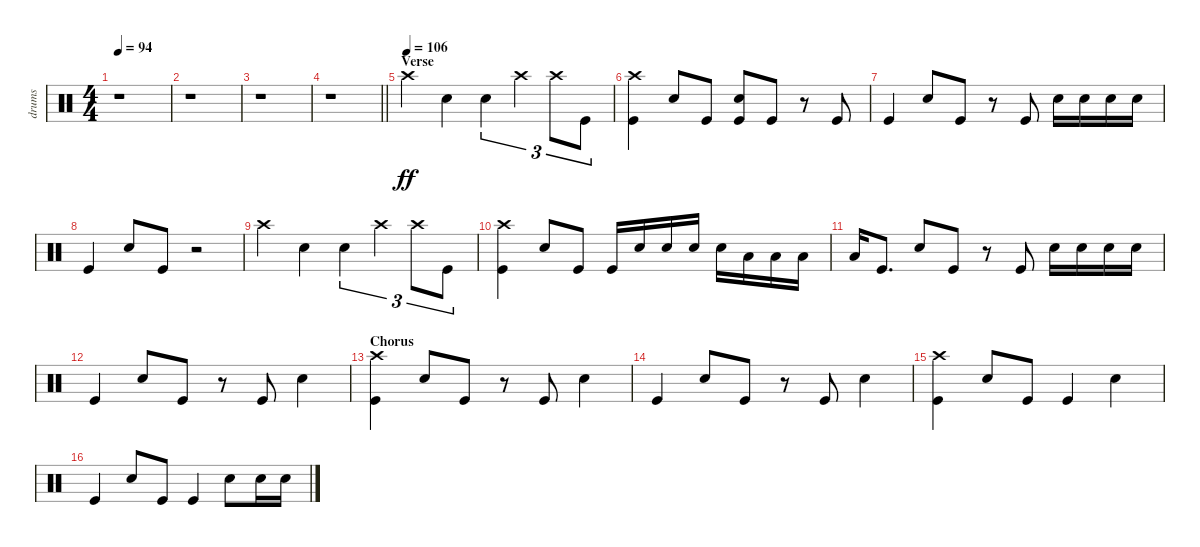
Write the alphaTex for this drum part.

\track ("drums" "drums") {instrument percussion}
\staff {score}
\articulation defaults
\ts (4 4)
\tempo 94
\clef neutral
\ks c
r.1{dy ff} |
r.1 |
r.1 |
\barLineRight lightlight
r.1 |
\section ("" "Verse")
\tempo (106)
"Crash high (hit)".4 "Snare (hit) 2".4 "Snare (hit) 2".4{tu (3 2)} "Crash high (hit)".4{tu (3 2)} "Crash high (hit)".8{tu (3 2)} "Kick (hit)".8{tu (3 2)} |
("Crash high (hit)" "Kick (hit)").4 "Snare (hit) 2".8 "Kick (hit)".8 ("Snare (hit) 2" "Kick (hit)").8 "Kick (hit)".8 r.8 "Kick (hit)".8 |
"Kick (hit)".4 "Snare (hit) 2".8 "Kick (hit)".8 r.8 "Kick (hit)".8 "Snare (hit) 2".16 "Snare (hit) 2".16 "Snare (hit) 2".16 "Snare (hit) 2".16 |
"Kick (hit)".4 "Snare (hit) 2".8 "Kick (hit)".8 r.2 |
"Crash high (hit)".4 "Snare (hit) 2".4 "Snare (hit) 2".4{tu (3 2)} "Crash high (hit)".4{tu (3 2)} "Crash high (hit)".8{tu (3 2)} "Kick (hit)".8{tu (3 2)} |
("Crash high (hit)" "Kick (hit)").4 "Snare (hit) 2".8 "Kick (hit)".8 "Kick (hit)".16 "Snare (hit) 2".16 "Snare (hit) 2".16 "Snare (hit) 2".16 "Snare (hit) 2".16 "Low Tom (hit)".16 "Low Tom (hit)".16 "Low Tom (hit)".16 |
"Low Tom (hit)".16 "Kick (hit)".8{d} "Snare (hit) 2".8 "Kick (hit)".8 r.8 "Kick (hit)".8 "Snare (hit) 2".16 "Snare (hit) 2".16 "Snare (hit) 2".16 "Snare (hit) 2".16 |
"Kick (hit)".4 "Snare (hit) 2".8 "Kick (hit)".8 r.8 "Kick (hit)".8 "Snare (hit) 2".4 |
\section ("" "Chorus")
("Crash high (hit)" "Kick (hit)").4 "Snare (hit) 2".8 "Kick (hit)".8 r.8 "Kick (hit)".8 "Snare (hit) 2".4 |
"Kick (hit)".4 "Snare (hit) 2".8 "Kick (hit)".8 r.8 "Kick (hit)".8 "Snare (hit) 2".4 |
("Crash high (hit)" "Kick (hit)").4 "Snare (hit) 2".8 "Kick (hit)".8 "Kick (hit)".4 "Snare (hit) 2".4 |
"Kick (hit)".4 "Snare (hit) 2".8 "Kick (hit)".8 "Kick (hit)".4 "Snare (hit) 2".8 "Snare (hit) 2".16 "Snare (hit) 2".16
